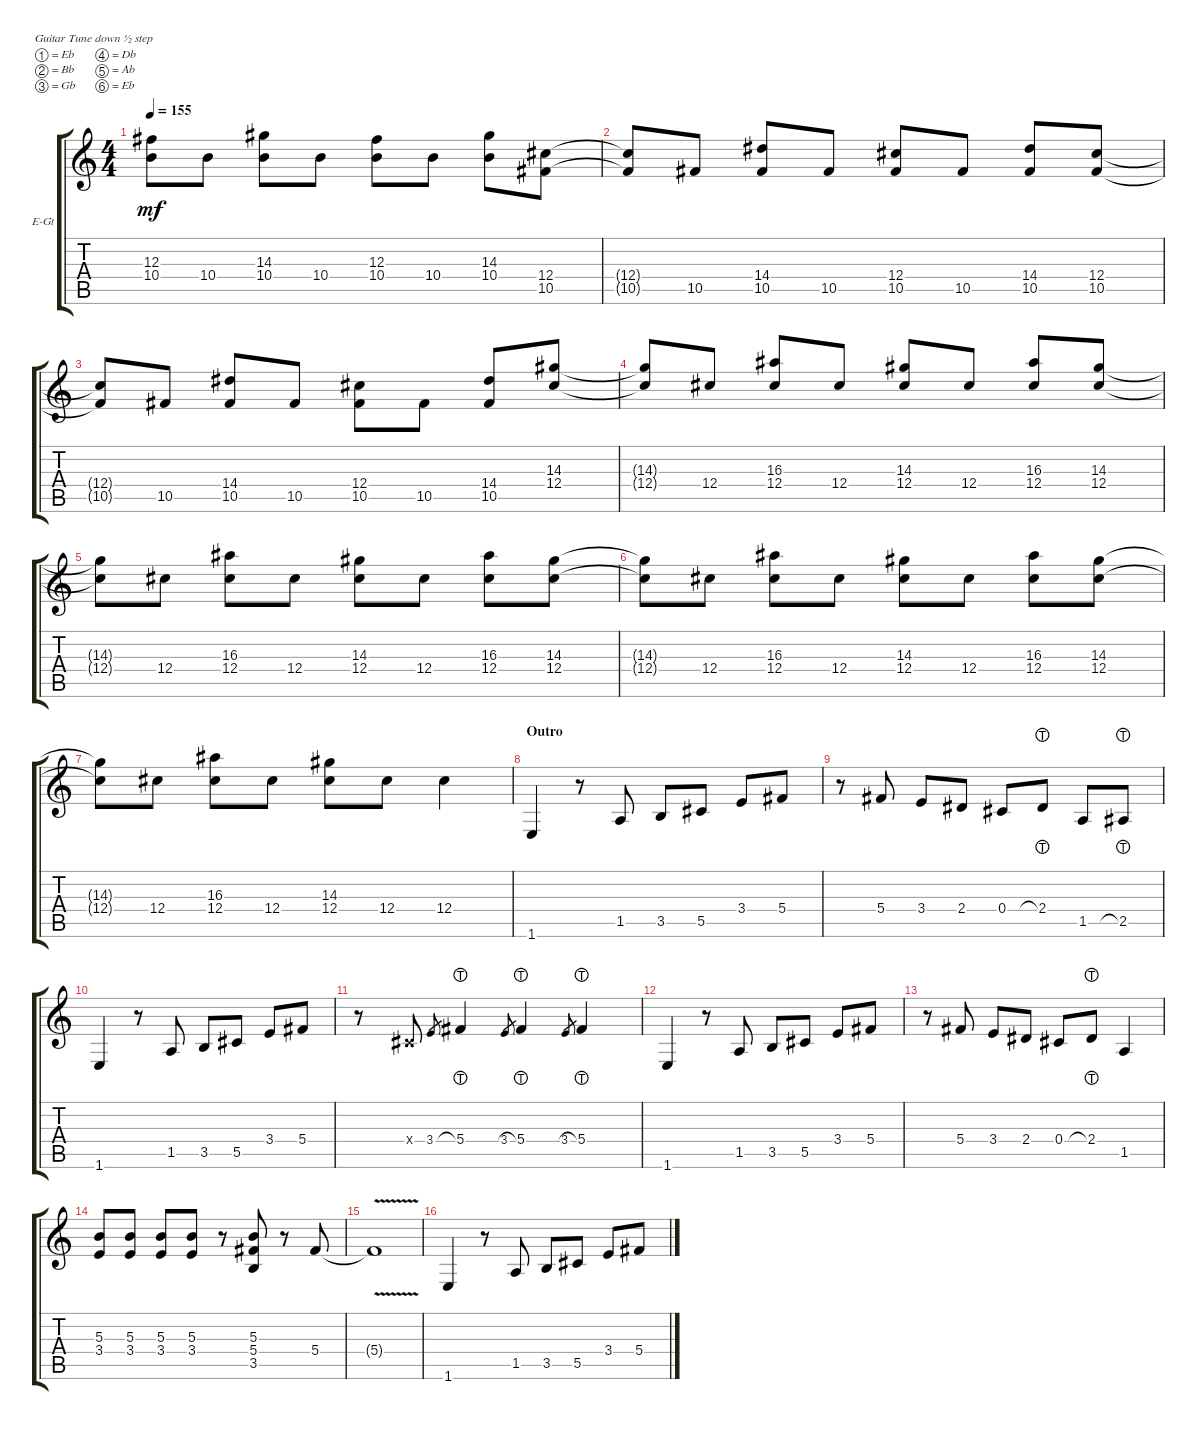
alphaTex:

\defaultSystemsLayout 4
\bracketExtendMode groupsimilarinstruments
\firstSystemTrackNameOrientation horizontal
\otherSystemsTrackNameOrientation horizontal
\track ("ACE FREHLEY" "E-Gt") {instrument overdrivenguitar}
\staff {score tabs}
\tuning (Eb4 Bb3 Gb3 Db3 Ab2 Eb2)
\ts (4 4)
\tempo 155
\clef g2
\ks c
(10.4{t} 12.3{t}).8{dy mf} 10.4.8 (10.4 14.3).8 10.4.8 (10.4 12.3).8 10.4.8 (10.4 14.3).8 (12.4 10.5).8 |
(10.5{t} 12.4{t}).8 10.5.8 (10.5 14.4).8 10.5.8 (10.5 12.4).8 10.5.8 (10.5 14.4).8 (12.4 10.5).8 |
(10.5{t} 12.4{t}).8 10.5.8 (10.5 14.4).8 10.5.8 (10.5 12.4).8 10.5.8 (10.5 14.4).8{beam invert} (12.4 14.3).8 |
(12.4{t} 14.3{t}).8{beam invert} 12.4.8 (12.4 16.3).8{beam invert} 12.4.8 (12.4 14.3).8{beam invert} 12.4.8 (12.4 16.3).8{beam invert} (14.3 12.4).8 |
(14.3{t} 12.4{t}).8 12.4.8 (12.4 16.3).8 12.4.8 (12.4 14.3).8 12.4.8 (12.4 16.3).8 (14.3 12.4).8 |
(14.3{t} 12.4{t}).8 12.4.8 (12.4 16.3).8 12.4.8 (12.4 14.3).8 12.4.8 (12.4 16.3).8 (14.3 12.4).8 |
(14.3{t} 12.4{t}).8 12.4.8 (12.4 16.3).8 12.4.8 (12.4 14.3).8 12.4.8 12.4.4 |
\section ("" "Outro")
1.6.4 r.8 1.5.8 3.5.8 5.5.8 3.4.8 5.4.8 |
r.8 5.4.8 3.4.8 2.4.8 0.4.8 2.4{lht}.8 1.5.8 2.5{lht}.8 |
1.6.4 r.8 1.5.8 3.5.8 5.5.8 3.4.8 5.4.8 |
r.8 0.4{x}.8 3.4.8{gr} 5.4{lht}.4 3.4.8{gr} 5.4{lht}.4 3.4.8{gr} 5.4{lht}.4 |
1.6.4 r.8 1.5.8 3.5.8 5.5.8 3.4.8 5.4.8 |
r.8 5.4.8 3.4.8 2.4.8 0.4.8 2.4{lht}.8 1.5.4 |
(3.4 5.3).8 (3.4 5.3).8 (5.3 3.4).8 (3.4 5.3).8 r.8 (5.3 5.4 3.5).8 r.8 5.4.8 |
5.4{v t}.1 |
1.6.4 r.8 1.5.8 3.5.8 5.5.8 3.4.8 5.4.8
